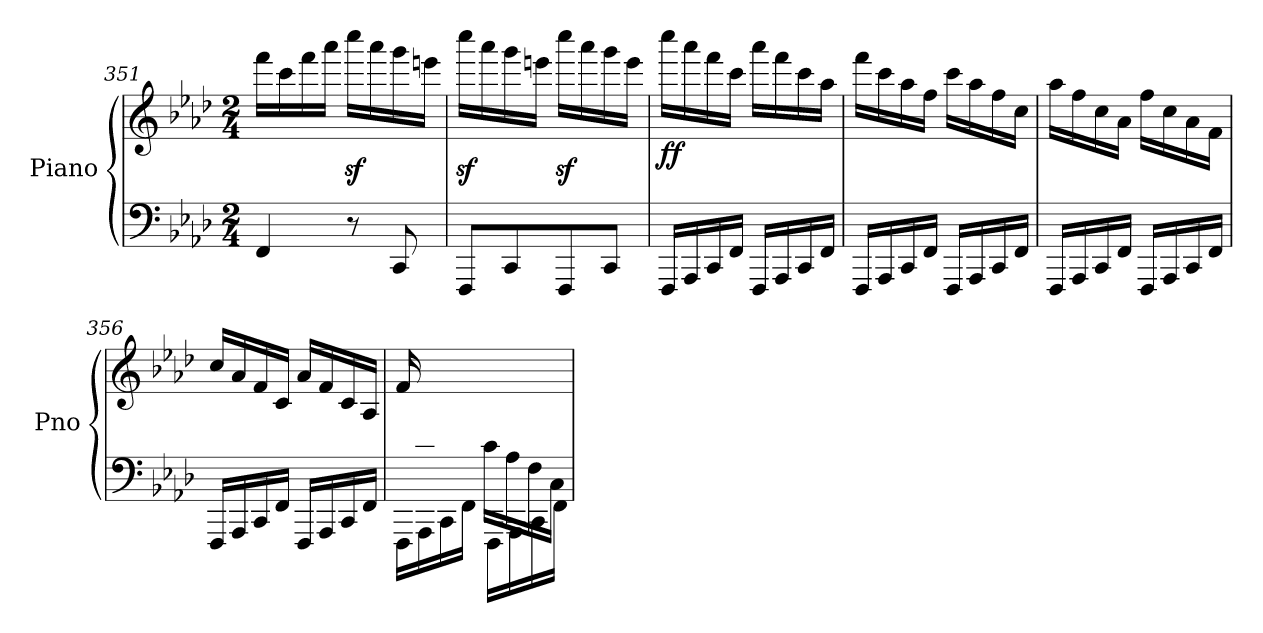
**kern	**kern	**dynam
*part1	*part1	*part1
*staff2	*staff1	*staff1/2
*I"Piano	*	*
*I'Pno	*	*
*clefF4	*clefG2	*
*k[b-e-a-d-]	*k[b-e-a-d-]	*
*M2/4	*M2/4	*
=351	=351	=351
4FF/	16fff\LL	.
.	16ccc\	.
.	16fff\	.
.	16aaa-\JJ	.
8r	16ccccz<\LL	.
.	16aaa-\	.
8CC/	16ggg\	.
.	16eeen\JJ	.
!!LO:LB:g=z
=352	=352	=352
8FFF/L	16ccccz<\LL	.
.	16aaa-\	.
8CC/	16ggg\	.
.	16eeen\JJ	.
8FFF/	16ccccz<\LL	.
.	16aaa-\	.
8CC/J	16ggg\	.
.	16eee\JJ	.
=353	=353	=353
!	!	!LO:DY:b
16FFF/LL	16cccc\LL	ff
16AAA-/	16aaa-\	.
16CC/	16fff\	.
16FF/JJ	16ccc\JJ	.
16FFF/LL	16aaa-\LL	.
16AAA-/	16fff\	.
16CC/	16ccc\	.
16FF/JJ	16aa-\JJ	.
=354	=354	=354
16FFF/LL	16fff\LL	.
16AAA-/	16ccc\	.
16CC/	16aa-\	.
16FF/JJ	16ff\JJ	.
16FFF/LL	16ccc\LL	.
16AAA-/	16aa-\	.
16CC/	16ff\	.
16FF/JJ	16cc\JJ	.
=355	=355	=355
16FFF/LL	16aa-\LL	.
16AAA-/	16ff\	.
16CC/	16cc\	.
16FF/JJ	16a-\JJ	.
16FFF/LL	16ff\LL	.
16AAA-/	16cc\	.
16CC/	16a-\	.
16FF/JJ	16f\JJ	.
!!LO:PB:g=z
=356	=356	=356
16FFF/LL	16cc/LL	.
16AAA-/	16a-/	.
16CC/	16f/	.
16FF/JJ	16c/JJ	.
16FFF/LL	16a-/LL	.
16AAA-/	16f/	.
16CC/	16c/	.
16FF/JJ	16A-/JJ	.
!!LO:LB:g=z
=357	=357	=357
*^	*	*
16ryy	16FFF\LL	16f/LL	.
16c/	16AAA-\	4..ryy	.
16A-/	16CC\	.	.
16F/JJ	16FF\JJ	.	.
16c\LL	16FFF\LL	.	.
16A-\	16AAA-\	.	.
16F\	16CC\	.	.
16C\JJ	16FF\JJ	.	.
*v	*v	*	*
=	=	=
*-	*-	*-
